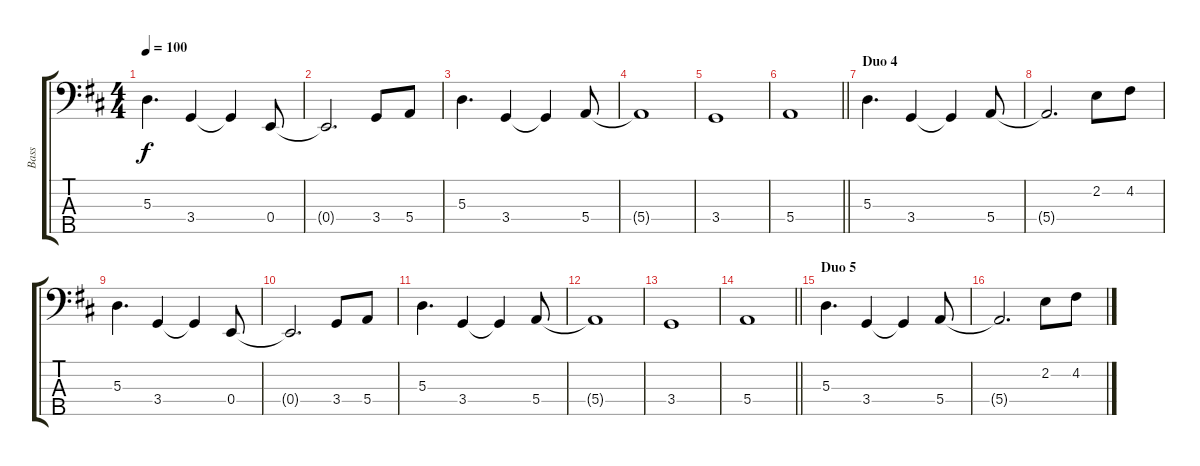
\track ("Bass" "Bass") {instrument electricbassfinger}
\staff {score tabs}
\tuning (G2 D2 A1 E1 B0) {hide}
\ts (4 4)
\tempo 100
\clef f4
\ks d
5.3.4{d dy f} 3.4.4 3.4{t}.4 0.4.8 |
0.4{t}.2{d} 3.4.8 5.4.8 |
5.3.4{d} 3.4.4 3.4{t}.4 5.4.8 |
5.4{t}.1 |
3.4.1 |
\barLineRight lightlight
5.4.1 |
\section ("" "Duo 4")
5.3.4{d} 3.4.4 3.4{t}.4 5.4.8 |
5.4{t}.2{d} 2.2.8 4.2.8 |
5.3.4{d} 3.4.4 3.4{t}.4 0.4.8 |
0.4{t}.2{d} 3.4.8 5.4.8 |
5.3.4{d} 3.4.4 3.4{t}.4 5.4.8 |
5.4{t}.1 |
3.4.1 |
\barLineRight lightlight
5.4.1 |
\section ("" "Duo 5")
5.3.4{d} 3.4.4 3.4{t}.4 5.4.8 |
5.4{t}.2{d} 2.2.8 4.2.8
